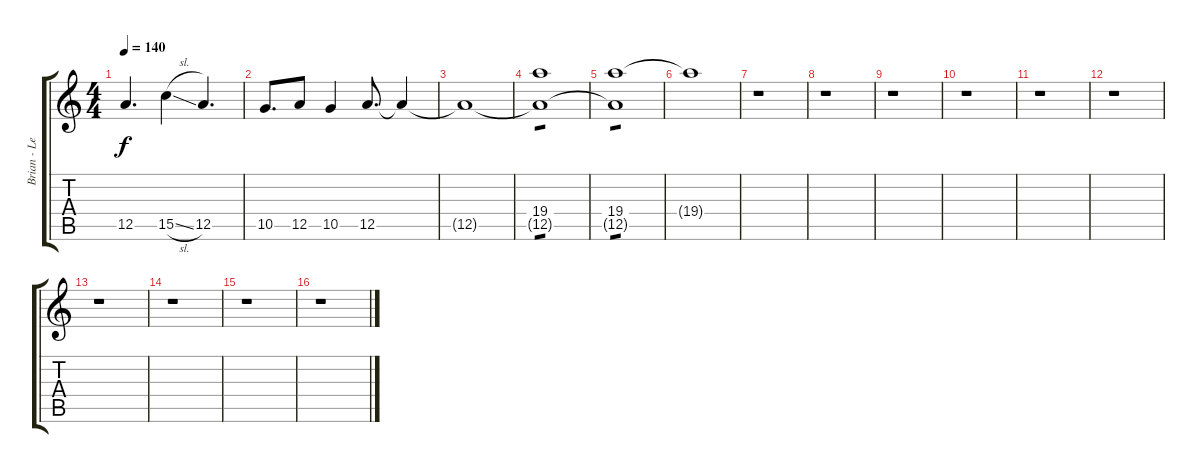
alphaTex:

\track ("Brian - Lead Guitar" "Brian - Le") {instrument electricguitarjazz}
\staff {score tabs}
\tuning (E4 B3 G3 D3 A2 E2) {hide}
\ts (4 4)
\tempo 140
\clef g2
\ks c
12.5{t}.4{d dy f} 15.5{sl}.4 12.5.4{d} |
10.5.8{d} 12.5.8 10.5.4 12.5.8{d} 12.5{t}.4 |
12.5{t}.1{volume 0} |
(19.4 12.5{t}).1{tp 1} |
(19.4 12.5{t}).1{tp 1} |
19.4{t}.1 |
r.1 |
r.1 |
r.1 |
r.1 |
r.1 |
r.1 |
r.1 |
r.1 |
r.1 |
r.1
